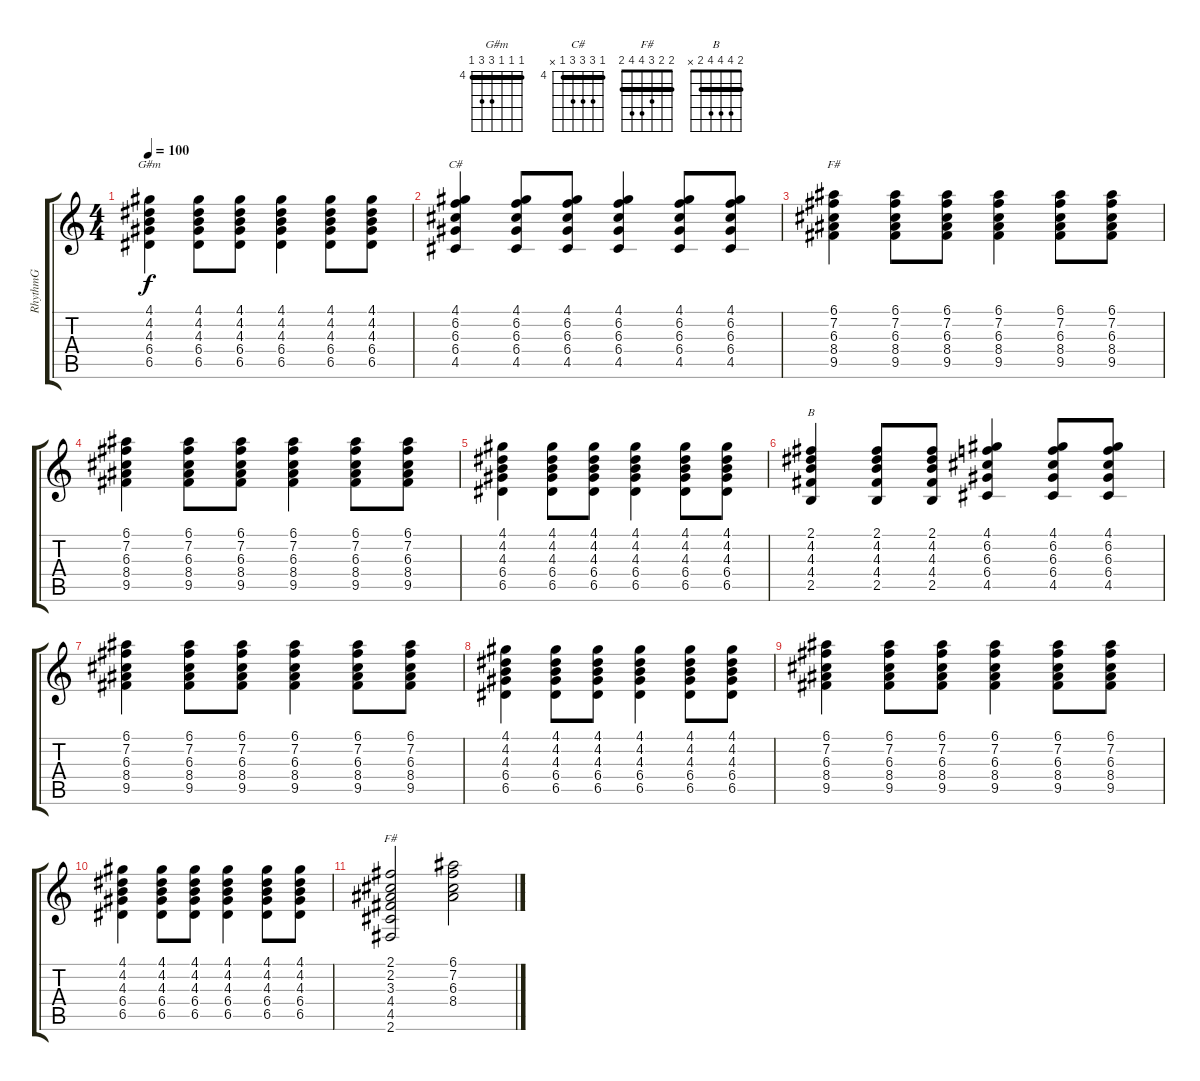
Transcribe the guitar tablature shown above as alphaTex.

\track ("RhythmG" "RhythmG") {instrument acousticguitarsteel}
\staff {score tabs}
\tuning (E4 B3 G3 D3 A2 E2) {hide}
\chord ("G#m" 4 4 4 6 6 4) {firstfret 4 barre 4}
\chord ("C#" 4 6 6 6 4 x) {firstfret 4 barre 4}
\chord ("F#" 6 7 6 8 9 x) {firstfret 6 barre 6}
\chord ("B" 2 4 4 4 2 x) {barre 2}
\chord ("F#" 2 2 3 4 4 2) {barre 2}
\ts (4 4)
\tempo 100
\clef g2
\ks c
(4.1 4.2 4.3 6.4 6.5).4{ch "G#m" dy f} (4.1 4.2 4.3 6.4 6.5).8 (4.1 4.2 4.3 6.4 6.5).8 (4.1 4.2 4.3 6.4 6.5).4 (4.1 4.2 4.3 6.4 6.5).8 (4.1 4.2 4.3 6.4 6.5).8 |
(4.1 6.2 6.3 6.4 4.5).4{ch "C#"} (4.1 6.2 6.3 6.4 4.5).8 (4.1 6.2 6.3 6.4 4.5).8 (4.1 6.2 6.3 6.4 4.5).4 (4.1 6.2 6.3 6.4 4.5).8 (4.1 6.2 6.3 6.4 4.5).8 |
(6.1 7.2 6.3 8.4 9.5).4{ch "F#"} (6.1 7.2 6.3 8.4 9.5).8 (6.1 7.2 6.3 8.4 9.5).8 (6.1 7.2 6.3 8.4 9.5).4 (6.1 7.2 6.3 8.4 9.5).8 (6.1 7.2 6.3 8.4 9.5).8 |
(6.1 7.2 6.3 8.4 9.5).4 (6.1 7.2 6.3 8.4 9.5).8 (6.1 7.2 6.3 8.4 9.5).8 (6.1 7.2 6.3 8.4 9.5).4 (6.1 7.2 6.3 8.4 9.5).8 (6.1 7.2 6.3 8.4 9.5).8 |
(4.1 4.2 4.3 6.4 6.5).4 (4.1 4.2 4.3 6.4 6.5).8 (4.1 4.2 4.3 6.4 6.5).8 (4.1 4.2 4.3 6.4 6.5).4 (4.1 4.2 4.3 6.4 6.5).8 (4.1 4.2 4.3 6.4 6.5).8 |
(2.1 4.2 4.3 4.4 2.5).4{ch "B"} (2.1 4.2 4.3 4.4 2.5).8 (2.1 4.2 4.3 4.4 2.5).8 (4.1 6.2 6.3 6.4 4.5).4 (4.1 6.2 6.3 6.4 4.5).8 (4.1 6.2 6.3 6.4 4.5).8 |
(6.1 7.2 6.3 8.4 9.5).4 (6.1 7.2 6.3 8.4 9.5).8 (6.1 7.2 6.3 8.4 9.5).8 (6.1 7.2 6.3 8.4 9.5).4 (6.1 7.2 6.3 8.4 9.5).8 (6.1 7.2 6.3 8.4 9.5).8 |
(4.1 4.2 4.3 6.4 6.5).4 (4.1 4.2 4.3 6.4 6.5).8 (4.1 4.2 4.3 6.4 6.5).8 (4.1 4.2 4.3 6.4 6.5).4 (4.1 4.2 4.3 6.4 6.5).8 (4.1 4.2 4.3 6.4 6.5).8 |
(6.1 7.2 6.3 8.4 9.5).4 (6.1 7.2 6.3 8.4 9.5).8 (6.1 7.2 6.3 8.4 9.5).8 (6.1 7.2 6.3 8.4 9.5).4 (6.1 7.2 6.3 8.4 9.5).8 (6.1 7.2 6.3 8.4 9.5).8 |
(4.1 4.2 4.3 6.4 6.5).4 (4.1 4.2 4.3 6.4 6.5).8 (4.1 4.2 4.3 6.4 6.5).8 (4.1 4.2 4.3 6.4 6.5).4 (4.1 4.2 4.3 6.4 6.5).8 (4.1 4.2 4.3 6.4 6.5).8 |
(2.1 2.2 3.3 4.4 4.5 2.6).2{ch "F#"} (6.1 7.2 6.3 8.4).2
